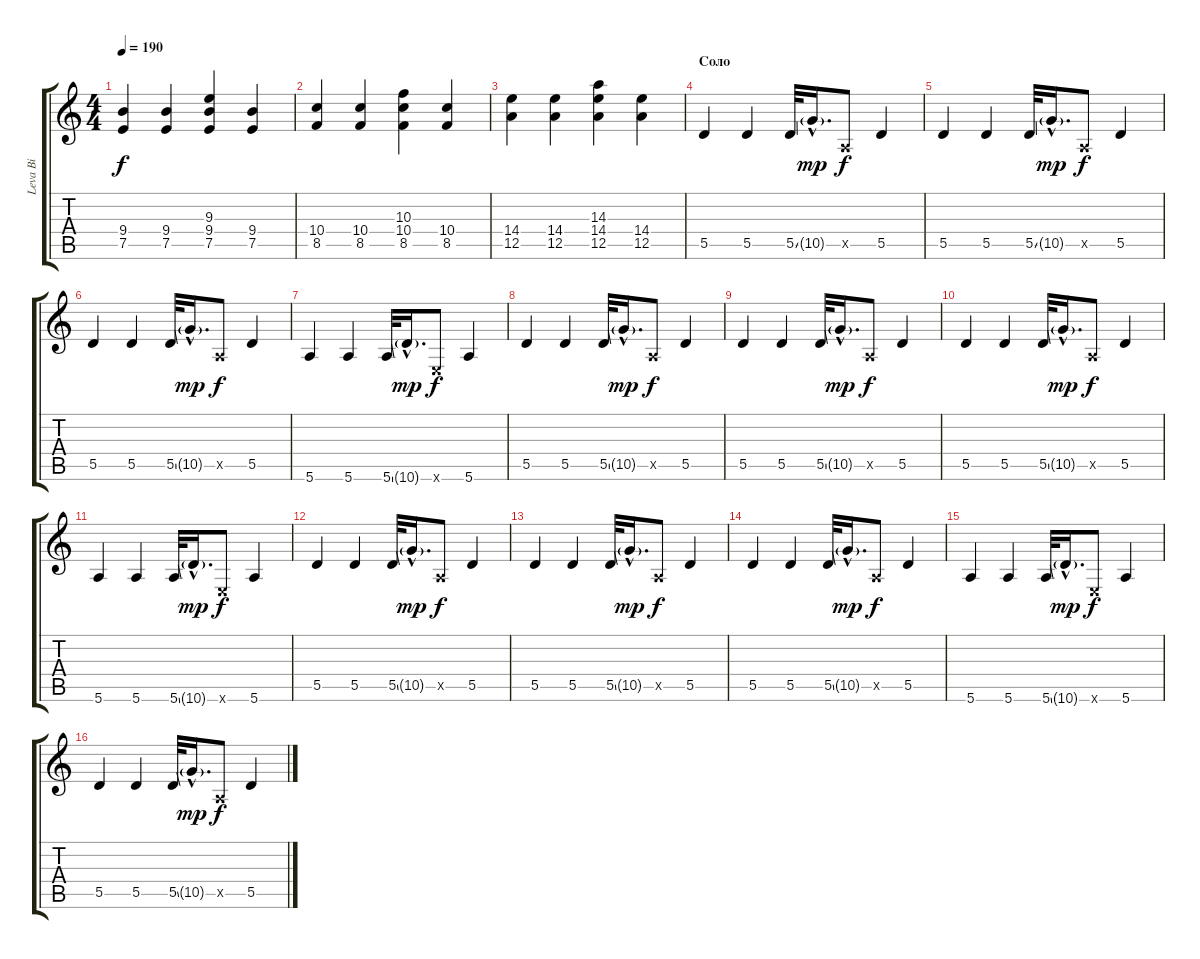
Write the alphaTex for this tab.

\track ("Leva Bi" "Leva Bi") {instrument electricguitarmuted}
\staff {score tabs}
\tuning (E4 B3 G3 D3 A2 E2) {hide}
\ts (4 4)
\tempo 190
\clef g2
\ks c
(9.4 7.5).4{dy f} (9.4 7.5).4 (9.3 9.4 7.5).4 (9.4 7.5).4 |
(10.4 8.5).4 (10.4 8.5).4 (10.3 10.4 8.5).4 (10.4 8.5).4 |
(14.4 12.5).4 (14.4 12.5).4 (14.3 14.4 12.5).4 (14.4 12.5).4 |
\section ("" "Соло")
5.5.4{volume 14 instrument electricguitarmuted} 5.5.4 5.5{ss}.32 10.5{g hac}.16{d dy mp} 0.5{x}.8{dy f} 5.5.4 |
5.5.4 5.5.4 5.5{ss}.32 10.5{g hac}.16{d dy mp} 0.5{x}.8{dy f} 5.5.4 |
5.5.4 5.5.4 5.5{ss}.32 10.5{g hac}.16{d dy mp} 0.5{x}.8{dy f} 5.5.4 |
5.6.4 5.6.4 5.6{ss}.32 10.6{g hac}.16{d dy mp} 0.6{x}.8{dy f} 5.6.4 |
5.5.4 5.5.4 5.5{ss}.32 10.5{g hac}.16{d dy mp} 0.5{x}.8{dy f} 5.5.4 |
5.5.4 5.5.4 5.5{ss}.32 10.5{g hac}.16{d dy mp} 0.5{x}.8{dy f} 5.5.4 |
5.5.4 5.5.4 5.5{ss}.32 10.5{g hac}.16{d dy mp} 0.5{x}.8{dy f} 5.5.4 |
5.6.4 5.6.4 5.6{ss}.32 10.6{g hac}.16{d dy mp} 0.6{x}.8{dy f} 5.6.4 |
5.5.4 5.5.4 5.5{ss}.32 10.5{g hac}.16{d dy mp} 0.5{x}.8{dy f} 5.5.4 |
5.5.4 5.5.4 5.5{ss}.32 10.5{g hac}.16{d dy mp} 0.5{x}.8{dy f} 5.5.4 |
5.5.4 5.5.4 5.5{ss}.32 10.5{g hac}.16{d dy mp} 0.5{x}.8{dy f} 5.5.4 |
5.6.4 5.6.4 5.6{ss}.32 10.6{g hac}.16{d dy mp} 0.6{x}.8{dy f} 5.6.4 |
5.5.4 5.5.4 5.5{ss}.32 10.5{g hac}.16{d dy mp} 0.5{x}.8{dy f} 5.5.4
